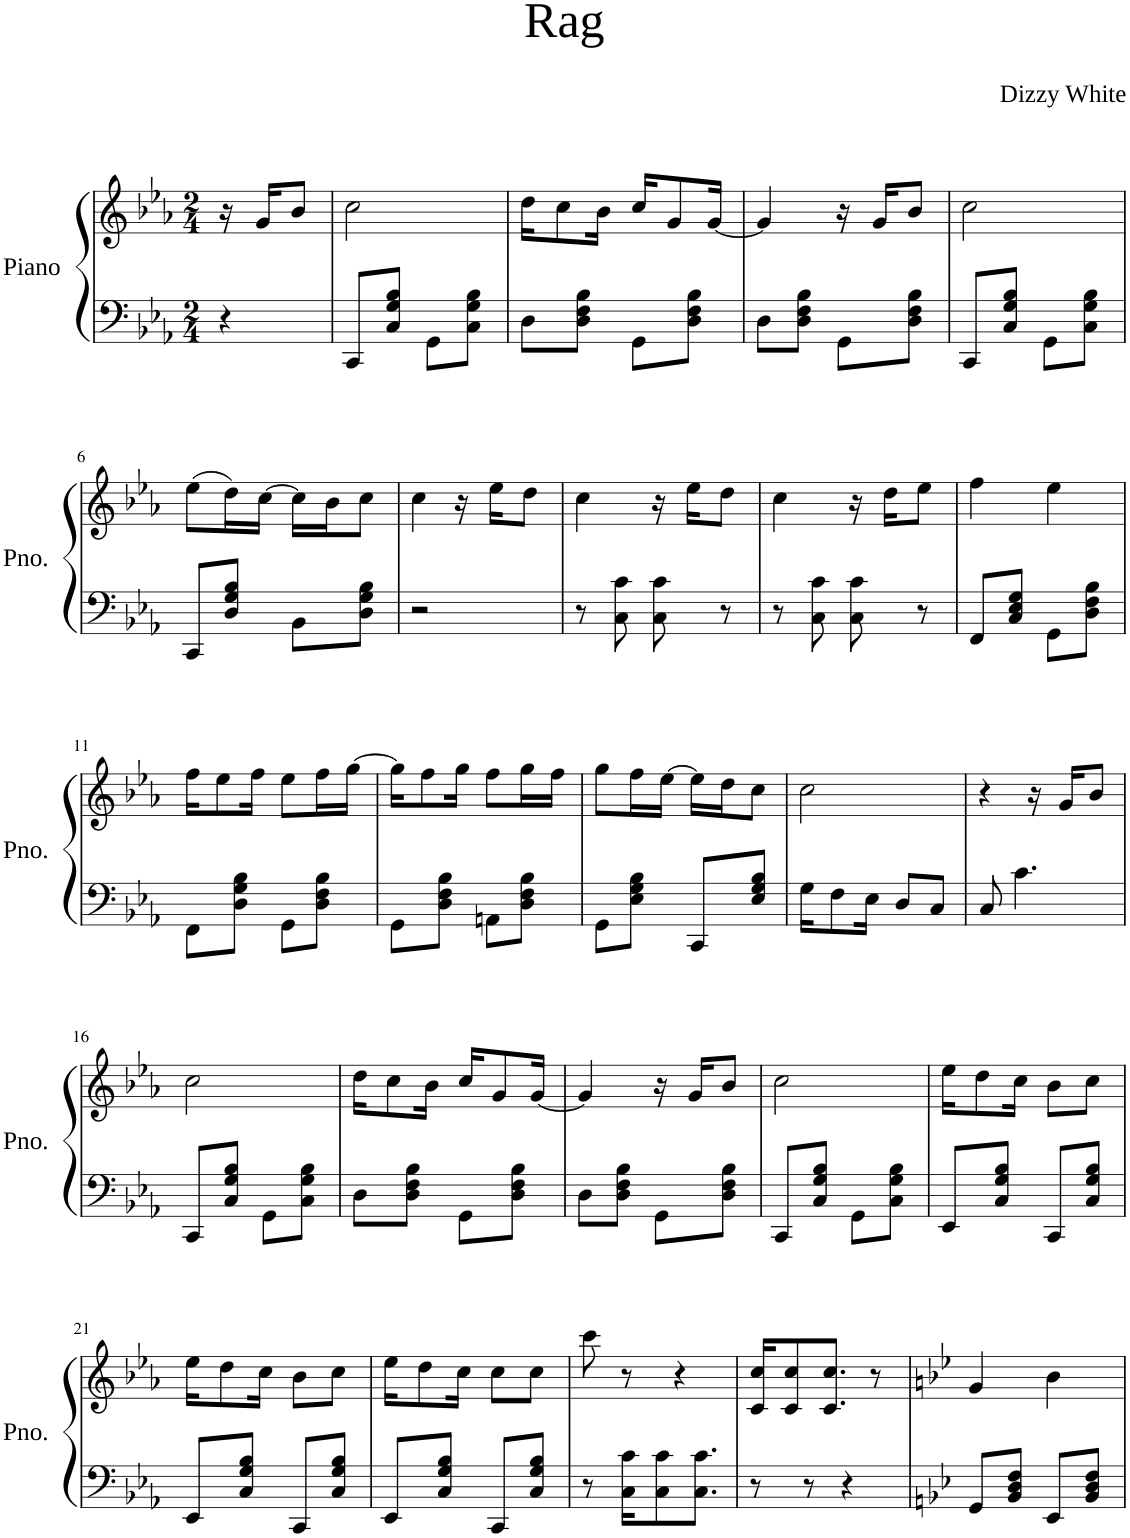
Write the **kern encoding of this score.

**kern	**kern
*part1	*part1
*staff2	*staff1
*I"Piano	*
*I'Pno.	*
*clefF4	*clefG2
*k[b-e-a-]	*k[b-e-a-]
*M2/4	*M2/4
=1	=1
4r	16r
.	16g/KL
.	8b-/J
=2	=2
8CC/L	2cc\
8C/ 8G/ 8B-/J	.
8GG\L	.
8C\ 8G\ 8B-\J	.
=3	=3
8D\L	16dd\KL
.	8cc\
8D\ 8F\ 8B-\J	.
.	16b-\Jk
8GG\L	16cc/KL
.	8g/
8D\ 8F\ 8B-\J	.
.	[16g/Jk
=4	=4
8D\L	4g/]
8D\ 8F\ 8B-\J	.
8GG\L	16r
.	16g/KL
8D\ 8F\ 8B-\J	8b-/J
=5	=5
8CC/L	2cc\
8C/ 8G/ 8B-/J	.
8GG\L	.
8C\ 8G\ 8B-\J	.
!!LO:LB:g=z
=6	=6
8CC/L	(8ee-\L
8D/ 8G/ 8B-/J	16dd\L)
.	[16cc\JJ
8BB-\L	16cc\LL]
.	16b-\J
8D\ 8G\ 8B-\J	8cc\J
=7	=7
2r	4cc\
.	16r
.	16ee-\KL
.	8dd\J
=8	=8
8r	4cc\
8C\ 8c\	.
8C\ 8c\	16r
.	16ee-\KL
8r	8dd\J
=9	=9
8r	4cc\
8C\ 8c\	.
8C\ 8c\	16r
.	16dd\KL
8r	8ee-\J
=10	=10
8FF/L	4ff\
8C/ 8E-/ 8G/J	.
8GG\L	4ee-\
8D\ 8F\ 8B-\J	.
!!LO:LB:g=z
=11	=11
8FF\L	16ff\KL
.	8ee-\
8D\ 8G\ 8B-\J	.
.	16ff\Jk
8GG\L	8ee-\L
8D\ 8F\ 8B-\J	16ff\L
.	[16gg\JJ
=12	=12
8GG\L	16gg\KL]
.	8ff\
8D\ 8F\ 8B-\J	.
.	16gg\Jk
8AAn\L	8ff\L
8D\ 8F\ 8B-\J	16gg\L
.	16ff\JJ
=13	=13
8GG\L	8gg\L
8E-\ 8G\ 8B-\J	16ff\L
.	[16ee-\JJ
8CC/L	16ee-\LL]
.	16dd\J
8E-/ 8G/ 8B-/J	8cc\J
=14	=14
16G\KL	2cc\
8F\	.
16E-\Jk	.
8D/L	.
8C/J	.
=15	=15
8C/	4r
4.c\	.
.	16r
.	16g/KL
.	8b-/J
!!LO:LB:g=z
=16	=16
8CC/L	2cc\
8C/ 8G/ 8B-/J	.
8GG\L	.
8C\ 8G\ 8B-\J	.
=17	=17
8D\L	16dd\KL
.	8cc\
8D\ 8F\ 8B-\J	.
.	16b-\Jk
8GG\L	16cc/KL
.	8g/
8D\ 8F\ 8B-\J	.
.	[16g/Jk
=18	=18
8D\L	4g/]
8D\ 8F\ 8B-\J	.
8GG\L	16r
.	16g/KL
8D\ 8F\ 8B-\J	8b-/J
=19	=19
8CC/L	2cc\
8C/ 8G/ 8B-/J	.
8GG\L	.
8C\ 8G\ 8B-\J	.
=20	=20
8EE-/L	16ee-\KL
.	8dd\
8C/ 8G/ 8B-/J	.
.	16cc\Jk
8CC/L	8b-\L
8C/ 8G/ 8B-/J	8cc\J
!!LO:LB:g=z
=21	=21
8EE-/L	16ee-\KL
.	8dd\
8C/ 8G/ 8B-/J	.
.	16cc\Jk
8CC/L	8b-\L
8C/ 8G/ 8B-/J	8cc\J
=22	=22
8EE-/L	16ee-\KL
.	8dd\
8C/ 8G/ 8B-/J	.
.	16cc\Jk
8CC/L	8cc\L
8C/ 8G/ 8B-/J	8cc\J
=23	=23
8r	8ccc\
16C\ 16c\KL	8r
8C\ 8c\	.
.	4r
8.C\ 8.c\J	.
=24	=24
8r	16c/ 16cc/KL
.	8c/ 8cc/
8r	.
.	8.c/ 8.cc/J
4r	.
.	8r
=25	=25
*k[b-e-]	*k[b-e-]
8GG/L	4g/
8BB-/ 8D/ 8F/J	.
8EE-/L	4b-\
8BB-/ 8D/ 8F/J	.
=	=
*-	*-
